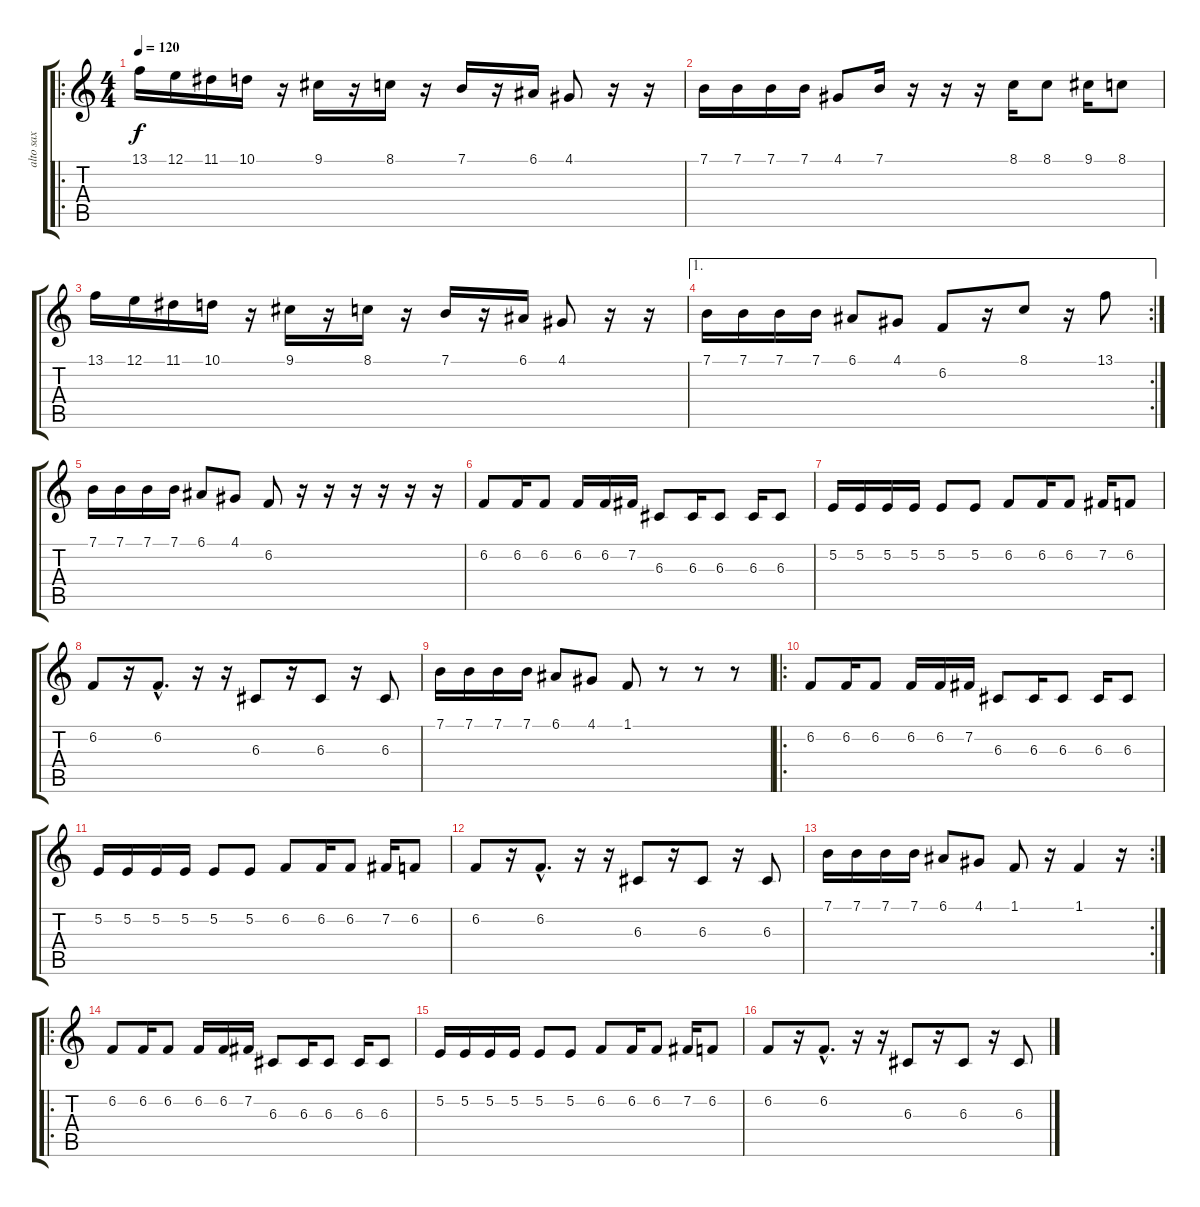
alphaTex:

\track ("alto sax" "alto sax") {instrument altosax}
\staff {score tabs}
\tuning (E4 B3 G3 D3 A2 E2) {hide}
\ro
\ts (4 4)
\tempo 120
\clef g2
\ks c
13.1.16{dy f instrument altosax} 12.1.16 11.1.16 10.1.16 r.16 9.1.16 r.16 8.1.16 r.16 7.1.16 r.16 6.1.16 4.1.8 r.16 r.16 |
7.1.16 7.1.16 7.1.16 7.1.16 4.1.8 7.1.16 r.16 r.16 r.16 8.1.16 8.1.8 9.1.16 8.1.8 |
13.1.16 12.1.16 11.1.16 10.1.16 r.16 9.1.16 r.16 8.1.16 r.16 7.1.16 r.16 6.1.16 4.1.8 r.16 r.16 |
\ae 1
\rc 2
7.1.16 7.1.16 7.1.16 7.1.16 6.1.8 4.1.8 6.2.8 r.16 8.1.8 r.16 13.1.8 |
7.1.16 7.1.16 7.1.16 7.1.16 6.1.8 4.1.8 6.2.8 r.16 r.16 r.16 r.16 r.16 r.16 |
6.2.8 6.2.16 6.2.8 6.2.16 6.2.16 7.2.16 6.3.8 6.3.16 6.3.8 6.3.16 6.3.8 |
5.2.16 5.2.16 5.2.16 5.2.16 5.2.8 5.2.8 6.2.8 6.2.16 6.2.8 7.2.16 6.2.8 |
6.2.8 r.16 6.2{hac}.8{d} r.16 r.16 6.3.8 r.16 6.3.8 r.16 6.3.8 |
7.1.16 7.1.16 7.1.16 7.1.16 6.1.8 4.1.8 1.1.8 r.8 r.8 r.8 |
\ro
6.2.8 6.2.16 6.2.8 6.2.16 6.2.16 7.2.16 6.3.8 6.3.16 6.3.8 6.3.16 6.3.8 |
5.2.16 5.2.16 5.2.16 5.2.16 5.2.8 5.2.8 6.2.8 6.2.16 6.2.8 7.2.16 6.2.8 |
6.2.8 r.16 6.2{hac}.8{d} r.16 r.16 6.3.8 r.16 6.3.8 r.16 6.3.8 |
\rc 2
7.1.16 7.1.16 7.1.16 7.1.16 6.1.8 4.1.8 1.1.8 r.16 1.1.4 r.16 |
\ro
6.2.8 6.2.16 6.2.8 6.2.16 6.2.16 7.2.16 6.3.8 6.3.16 6.3.8 6.3.16 6.3.8 |
5.2.16 5.2.16 5.2.16 5.2.16 5.2.8 5.2.8 6.2.8 6.2.16 6.2.8 7.2.16 6.2.8 |
6.2.8 r.16 6.2{hac}.8{d} r.16 r.16 6.3.8 r.16 6.3.8 r.16 6.3.8
